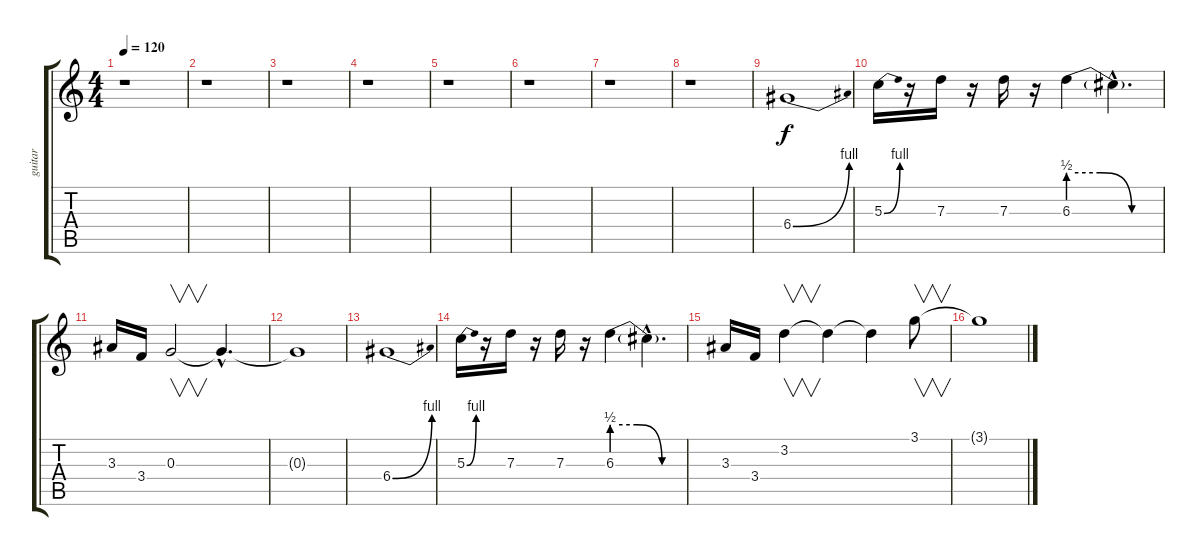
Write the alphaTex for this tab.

\track ("guitar" "guitar") {instrument overdrivenguitar}
\staff {score tabs}
\tuning (E4 B3 G3 D3 A2 E2) {hide}
\ts (4 4)
\tempo 120
\clef g2
\ks c
r.1{dy f} |
r.1 |
r.1 |
r.1 |
r.1 |
r.1 |
r.1 |
r.1 |
6.4{be (bend 0 0 60 4)}.1 |
5.3{be (bend 0 0 60 4)}.16 r.16 7.3.16 r.16 7.3.16 r.16 6.3{be (custom 0 2 20 2 40 0 60 0)}.4 6.3{hac t}.4{d} |
3.3.16 3.4.16 0.3.2{v} 0.3{hac t}.4{d} |
0.3{t}.1 |
6.4{be (bend 0 0 60 4)}.1 |
5.3{be (bend 0 0 60 4)}.16 r.16 7.3.16 r.16 7.3.16 r.16 6.3{be (custom 0 2 20 2 40 0 60 0)}.4 6.3{hac t}.4{d} |
3.3.16 3.4.16 3.2.4{v} 3.2{t}.4 3.2{t}.4 3.1.8{v} |
3.1{t}.1
